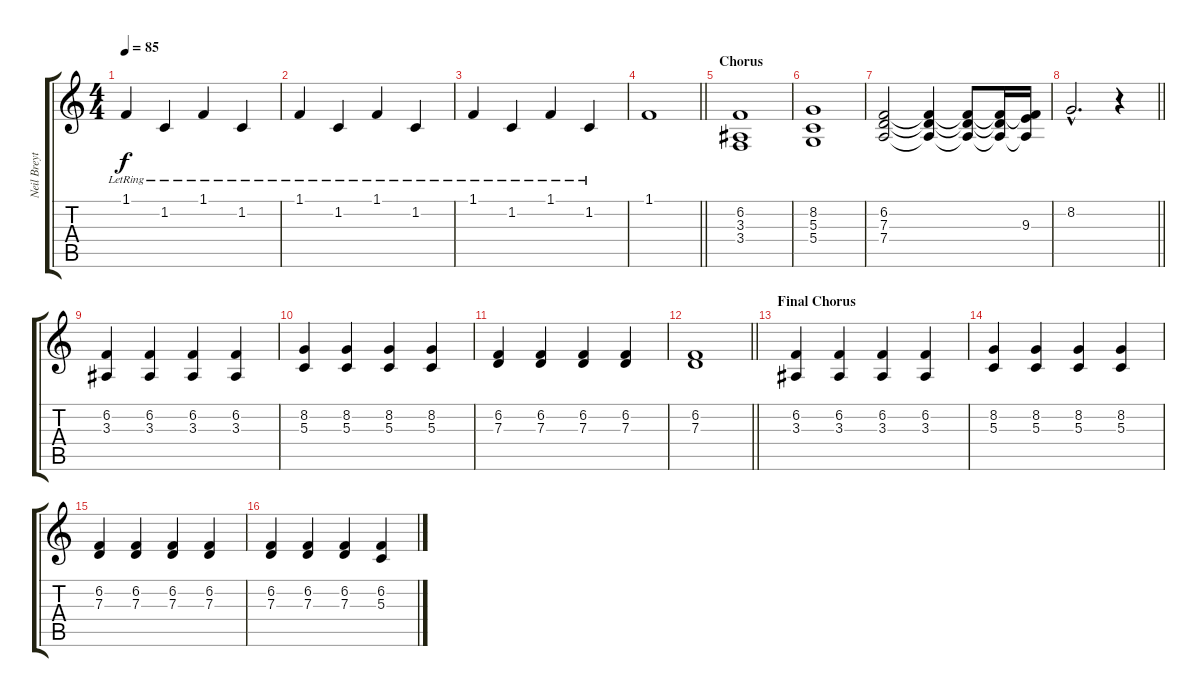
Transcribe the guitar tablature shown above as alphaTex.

\track ("Neil Breytenbach (Keyboards)" "Neil Breyt") {instrument brightacousticpiano}
\staff {score tabs}
\tuning (E4 B3 G3 D3 A2 E2) {hide}
\ts (4 4)
\tempo 85
\clef g2
\ks c
1.1{lr}.4{dy f} 1.2{lr}.4 1.1{lr}.4 1.2{lr}.4 |
1.1{lr}.4 1.2{lr}.4 1.1{lr}.4 1.2{lr}.4 |
1.1{lr}.4 1.2{lr}.4 1.1{lr}.4 1.2{lr}.4 |
\barLineRight lightlight
1.1.1 |
\section ("" "Chorus")
(6.2 3.3 3.4).1 |
(8.2 5.3 5.4).1 |
(6.2 7.3 7.4).2 (6.2{t} 7.3{t} 7.4{t}).4 (6.2{t} 7.3{t} 7.4{t}).8 (6.2{t} 7.3{t} 7.4{t}).16 (6.2{t} 9.3 7.4{t}).16 |
\barLineRight lightlight
8.2{hac}.2{d} r.4 |
(6.2 3.3).4 (6.2 3.3).4 (6.2 3.3).4 (6.2 3.3).4 |
(8.2 5.3).4 (8.2 5.3).4 (8.2 5.3).4 (8.2 5.3).4 |
(6.2 7.3).4 (6.2 7.3).4 (6.2 7.3).4 (6.2 7.3).4 |
\barLineRight lightlight
(6.2 7.3).1 |
\section ("" "Final Chorus")
(6.2 3.3).4 (6.2 3.3).4 (6.2 3.3).4 (6.2 3.3).4 |
(8.2 5.3).4 (8.2 5.3).4 (8.2 5.3).4 (8.2 5.3).4 |
(6.2 7.3).4 (6.2 7.3).4 (6.2 7.3).4 (6.2 7.3).4 |
(6.2 7.3).4 (6.2 7.3).4 (6.2 7.3).4 (6.2 5.3).4
